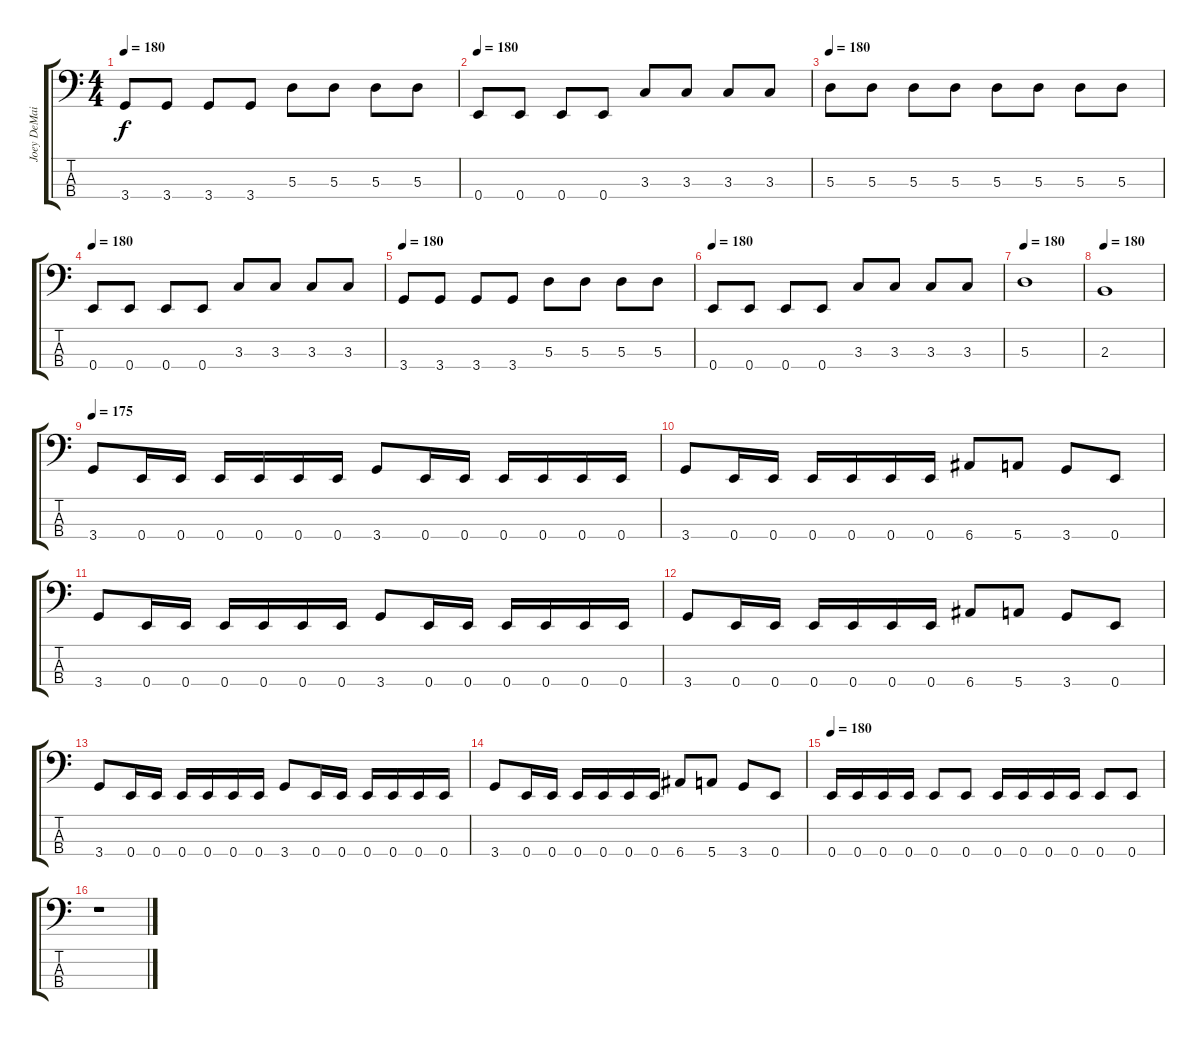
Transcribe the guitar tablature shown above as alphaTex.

\track ("Joey DeMaio" "Joey DeMai") {instrument electricbasspick}
\staff {score tabs}
\tuning (G2 D2 A1 E1) {hide}
\ts (4 4)
\tempo 180
\clef f4
\ks c
3.4.8{dy f} 3.4.8 3.4.8 3.4.8 5.3.8 5.3.8 5.3.8 5.3.8 |
\tempo 180
0.4.8 0.4.8 0.4.8 0.4.8 3.3.8 3.3.8 3.3.8 3.3.8 |
\tempo 180
5.3.8 5.3.8 5.3.8 5.3.8 5.3.8 5.3.8 5.3.8 5.3.8 |
\tempo 180
0.4.8 0.4.8 0.4.8 0.4.8 3.3.8 3.3.8 3.3.8 3.3.8 |
\tempo 180
3.4.8 3.4.8 3.4.8 3.4.8 5.3.8 5.3.8 5.3.8 5.3.8 |
\tempo 180
0.4.8 0.4.8 0.4.8 0.4.8 3.3.8 3.3.8 3.3.8 3.3.8 |
\tempo 180
5.3.1 |
\tempo 180
2.3.1 |
\tempo 175
3.4.8 0.4.16 0.4.16 0.4.16 0.4.16 0.4.16 0.4.16 3.4.8 0.4.16 0.4.16 0.4.16 0.4.16 0.4.16 0.4.16 |
3.4.8 0.4.16 0.4.16 0.4.16 0.4.16 0.4.16 0.4.16 6.4.8 5.4.8 3.4.8 0.4.8 |
3.4.8 0.4.16 0.4.16 0.4.16 0.4.16 0.4.16 0.4.16 3.4.8 0.4.16 0.4.16 0.4.16 0.4.16 0.4.16 0.4.16 |
3.4.8 0.4.16 0.4.16 0.4.16 0.4.16 0.4.16 0.4.16 6.4.8 5.4.8 3.4.8 0.4.8 |
3.4.8 0.4.16 0.4.16 0.4.16 0.4.16 0.4.16 0.4.16 3.4.8 0.4.16 0.4.16 0.4.16 0.4.16 0.4.16 0.4.16 |
3.4.8 0.4.16 0.4.16 0.4.16 0.4.16 0.4.16 0.4.16 6.4.8 5.4.8 3.4.8 0.4.8 |
\tempo 180
0.4.16 0.4.16 0.4.16 0.4.16 0.4.8 0.4.8 0.4.16 0.4.16 0.4.16 0.4.16 0.4.8 0.4.8 |
r.1
